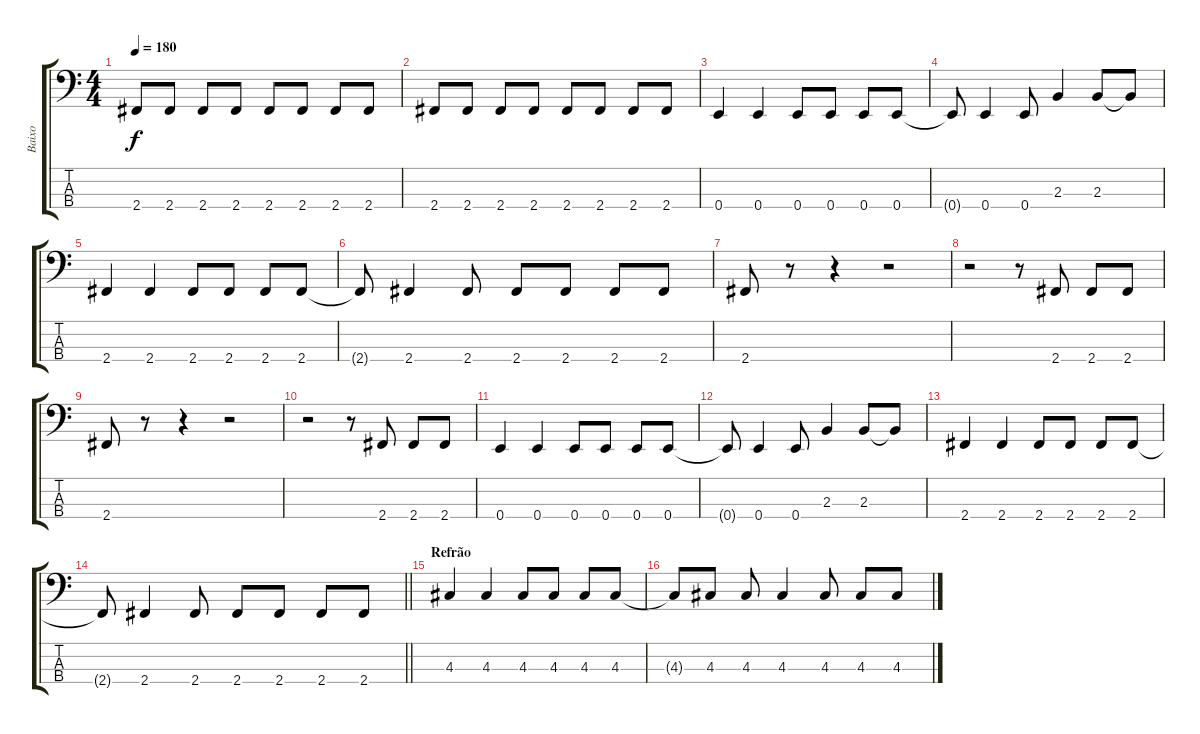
\track ("Baixo" "Baixo") {instrument electricbassfinger}
\staff {score tabs}
\tuning (G2 D2 A1 E1) {hide}
\ts (4 4)
\tempo 180
\clef f4
\ks c
2.4.8{dy f} 2.4.8 2.4.8 2.4.8 2.4.8 2.4.8 2.4.8 2.4.8 |
2.4.8 2.4.8 2.4.8 2.4.8 2.4.8 2.4.8 2.4.8 2.4.8 |
0.4.4 0.4.4 0.4.8 0.4.8 0.4.8 0.4.8 |
0.4{t}.8 0.4.4 0.4.8 2.3.4 2.3.8 2.3{t}.8 |
2.4.4 2.4.4 2.4.8 2.4.8 2.4.8 2.4.8 |
2.4{t}.8 2.4.4 2.4.8 2.4.8 2.4.8 2.4.8 2.4.8 |
2.4.8 r.8 r.4 r.2 |
r.2 r.8 2.4.8 2.4.8 2.4.8 |
2.4.8 r.8 r.4 r.2 |
r.2 r.8 2.4.8 2.4.8 2.4.8 |
0.4.4 0.4.4 0.4.8 0.4.8 0.4.8 0.4.8 |
0.4{t}.8 0.4.4 0.4.8 2.3.4 2.3.8 2.3{t}.8 |
2.4.4 2.4.4 2.4.8 2.4.8 2.4.8 2.4.8 |
\barLineRight lightlight
2.4{t}.8 2.4.4 2.4.8 2.4.8 2.4.8 2.4.8 2.4.8 |
\section ("" "Refrão")
4.3.4 4.3.4 4.3.8 4.3.8 4.3.8 4.3.8 |
4.3{t}.8 4.3.8 4.3.8 4.3.4 4.3.8 4.3.8 4.3.8
